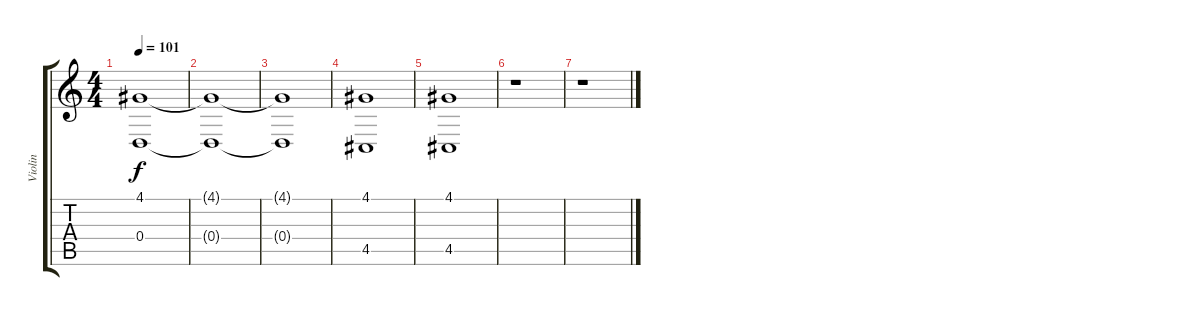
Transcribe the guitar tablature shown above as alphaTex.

\track ("Violin" "Violin") {instrument viola}
\staff {score tabs}
\tuning (E4 B3 G3 D3 A2 E2) {hide}
\ts (4 4)
\tempo 101
\clef g2
\ks c
(4.1{t} 0.4{t}).1{dy f} |
(4.1{t} 0.4{t}).1 |
(4.1{t} 0.4{t}).1 |
(4.1 4.5).1 |
(4.1 4.5).1 |
r.1 |
r.1
